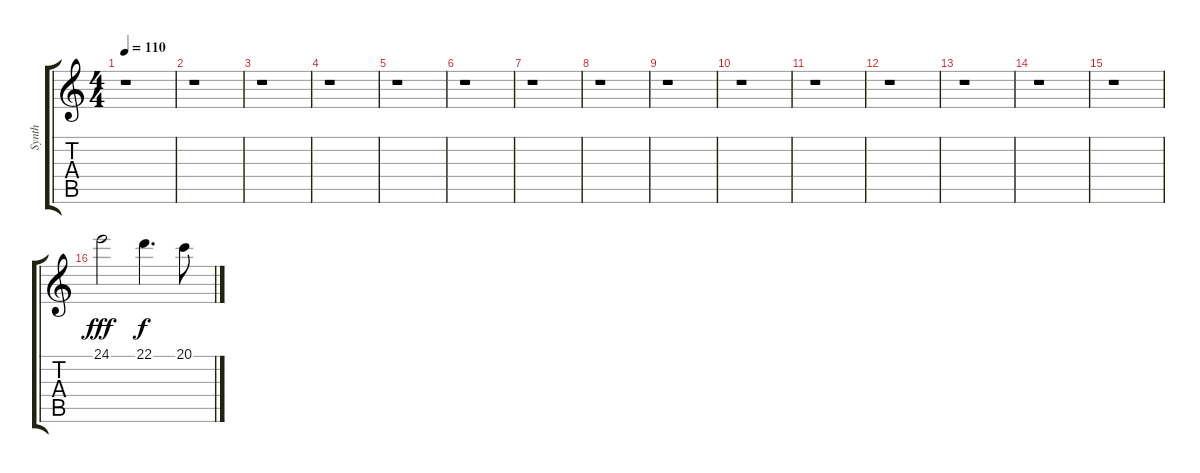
\track ("Synth" "Synth") {instrument stringensemble1}
\staff {score tabs}
\tuning (E4 B3 G3 D3 A2 E2) {hide}
\ts (4 4)
\tempo 110
\clef g2
\ks c
r.1{dy fff instrument stringensemble1} |
r.1 |
r.1 |
r.1 |
r.1 |
r.1 |
r.1 |
r.1 |
r.1 |
r.1 |
r.1 |
r.1 |
r.1 |
r.1 |
r.1 |
24.1.2{volume 8} 22.1.4{d dy f} 20.1.8
